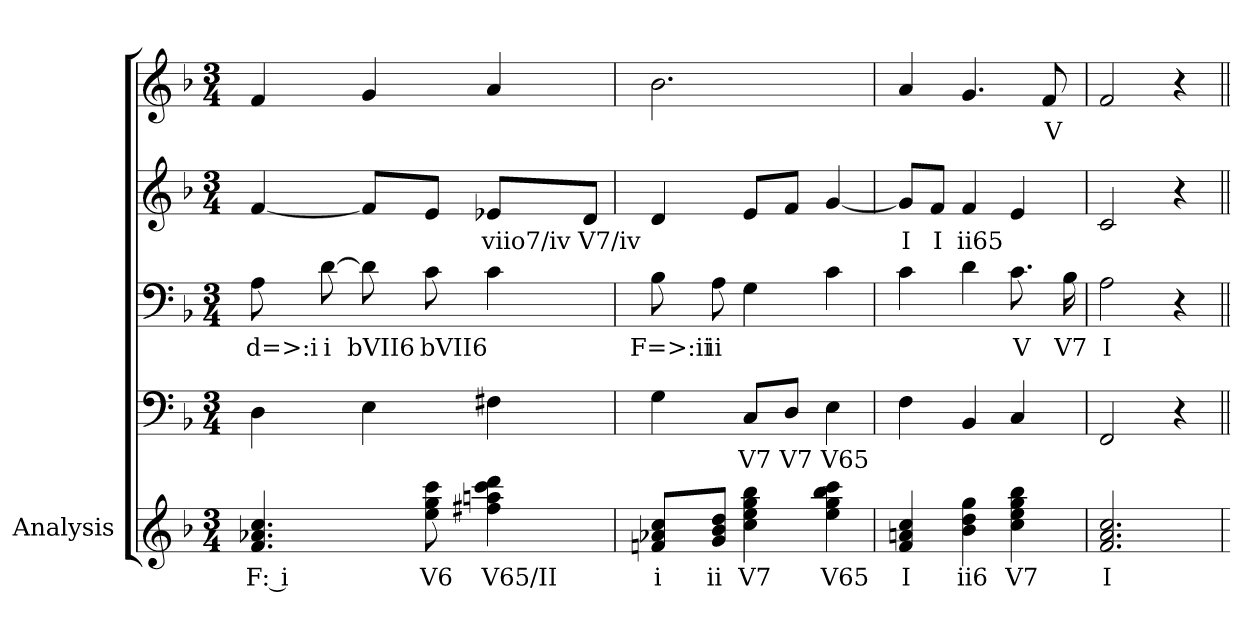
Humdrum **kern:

**kern	**text	**kern	**text	**kern	**text	**kern	**text	**kern	**text
*part5	*part5	*part4	*part4	*part3	*part3	*part2	*part2	*part1	*part1
*staff5	*staff5	*staff4	*staff4	*staff3	*staff3	*staff2	*staff2	*staff1	*staff1
*I"Analysis	*	*	*	*	*	*	*	*	*
*	*	*clefF4	*	*clefF4	*	*clefG2	*	*clefG2	*
*k[b-]	*	*k[b-]	*	*k[b-]	*	*k[b-]	*	*k[b-]	*
*M3/4	*	*M3/4	*	*M3/4	*	*M3/4	*	*M3/4	*
=1	=1	=1	=1	=1	=1	=1	=1	=1	=1
4.f 4.a-X 4.cc	F: i	4D	.	8A	d=>:i	[4f	.	4f	.
.	.	.	.	[8d	i	.	.	.	.
.	.	4E	.	8d]	bVII6	8fL]	.	4g	.
8ee 8gg 8ccc	V6	.	.	8c	bVII6	8eJ	.	.	.
4ff#X 4aan 4ccc 4ddd	V65/II	4F#X	.	4c	.	8e-XL	viio7/iv	4a	.
.	.	.	.	.	.	8dJ	V7/iv	.	.
=2	=2	=2	=2	=2	=2	=2	=2	=2	=2
8fn 8a-X 8ccL	i	4G	.	8B-	F=>:ii	4d	.	2.b-	.
8g 8b- 8ddJ	ii	.	.	8A	ii	.	.	.	.
4cc 4ee 4gg 4bb-	V7	8CL	V7	4G	.	8eL	.	.	.
.	.	8DJ	V7	.	.	8fJ	.	.	.
4ee 4gg 4bb- 4ccc	V65	4E	V65	4c	.	[4g	.	.	.
=3	=3	=3	=3	=3	=3	=3	=3	=3	=3
4f 4an 4cc	I	4F	.	4c	.	8gL]	I	4a	.
.	.	.	.	.	.	8fJ	I	.	.
4b- 4dd 4gg	ii6	4BB-	.	4d	.	4f	ii65	4.g	.
4cc 4ee 4gg 4bb-	V7	4C	.	8.c	V	4e	.	.	.
.	.	.	.	.	.	.	.	8f	V
.	.	.	.	16B-K	V7	.	.	.	.
=4	=4	=4	=4	=4	=4	=4	=4	=4	=4
2.f 2.a 2.cc	I	2FF	.	2A	I	2c	.	2f	.
.	.	4r	.	4r	.	4r	.	4r	.
=	=||	=||	=||	=||	=||	=||	=||	=||	=||
*-	*-	*-	*-	*-	*-	*-	*-	*-	*-
